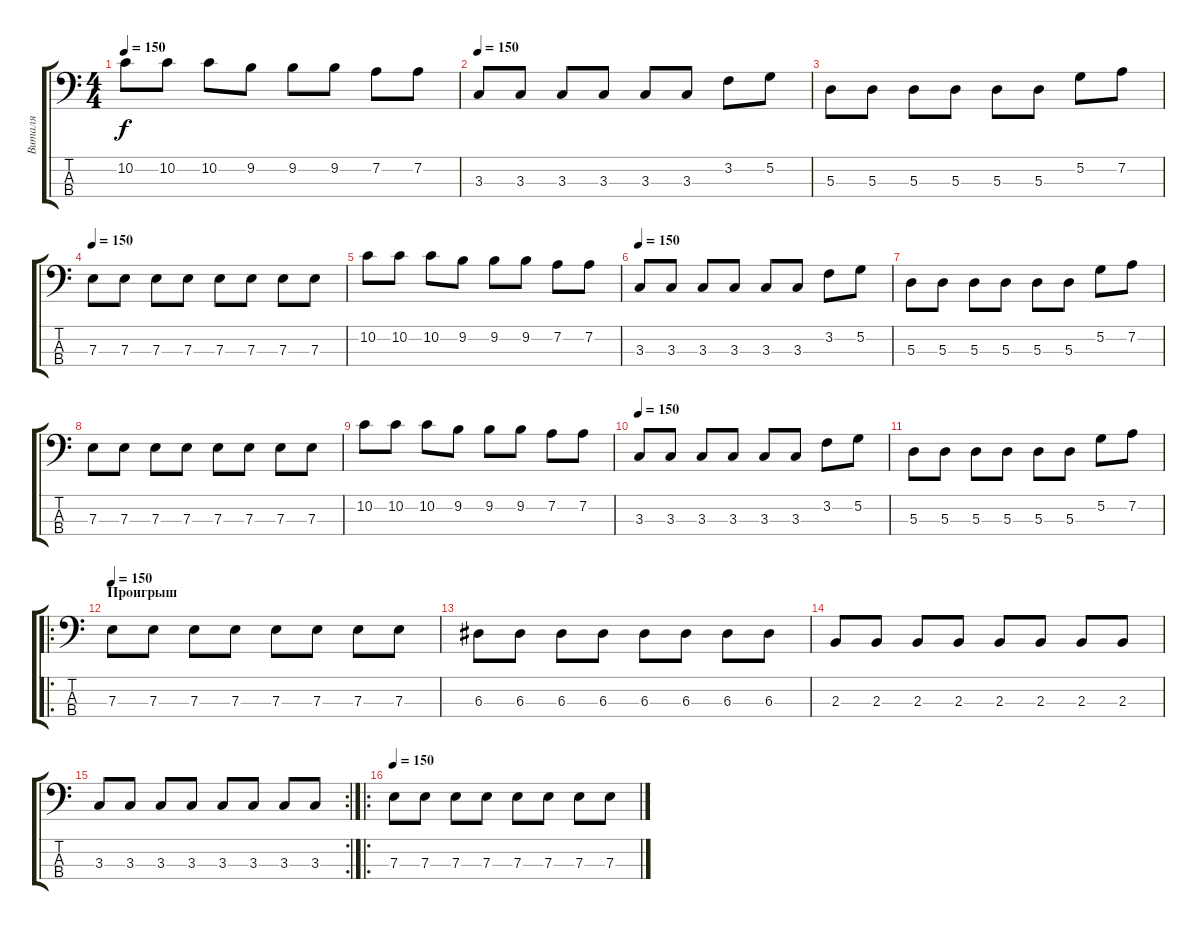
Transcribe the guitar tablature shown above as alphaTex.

\track ("Виталя" "Виталя") {instrument electricbassfinger}
\staff {score tabs}
\tuning (G2 D2 A1 E1) {hide}
\ts (4 4)
\tempo 150
\clef f4
\ks c
10.2.8{dy f} 10.2.8 10.2.8 9.2.8 9.2.8 9.2.8 7.2.8 7.2.8 |
\tempo 150
3.3.8 3.3.8 3.3.8 3.3.8 3.3.8 3.3.8 3.2.8 5.2.8 |
5.3.8 5.3.8 5.3.8 5.3.8 5.3.8 5.3.8 5.2.8 7.2.8 |
\tempo 150
7.3.8 7.3.8 7.3.8 7.3.8 7.3.8 7.3.8 7.3.8 7.3.8 |
10.2.8 10.2.8 10.2.8 9.2.8 9.2.8 9.2.8 7.2.8 7.2.8 |
\tempo 150
3.3.8 3.3.8 3.3.8 3.3.8 3.3.8 3.3.8 3.2.8 5.2.8 |
5.3.8 5.3.8 5.3.8 5.3.8 5.3.8 5.3.8 5.2.8 7.2.8 |
7.3.8 7.3.8 7.3.8 7.3.8 7.3.8 7.3.8 7.3.8 7.3.8 |
10.2.8 10.2.8 10.2.8 9.2.8 9.2.8 9.2.8 7.2.8 7.2.8 |
\tempo 150
3.3.8 3.3.8 3.3.8 3.3.8 3.3.8 3.3.8 3.2.8 5.2.8 |
5.3.8 5.3.8 5.3.8 5.3.8 5.3.8 5.3.8 5.2.8 7.2.8 |
\ro
\section ("" "Проигрыш")
\tempo 150
7.3.8 7.3.8 7.3.8 7.3.8 7.3.8 7.3.8 7.3.8 7.3.8 |
6.3.8 6.3.8 6.3.8 6.3.8 6.3.8 6.3.8 6.3.8 6.3.8 |
2.3.8 2.3.8 2.3.8 2.3.8 2.3.8 2.3.8 2.3.8 2.3.8 |
\rc 2
3.3.8 3.3.8 3.3.8 3.3.8 3.3.8 3.3.8 3.3.8 3.3.8 |
\ro
\tempo 150
7.3.8 7.3.8 7.3.8 7.3.8 7.3.8 7.3.8 7.3.8 7.3.8
